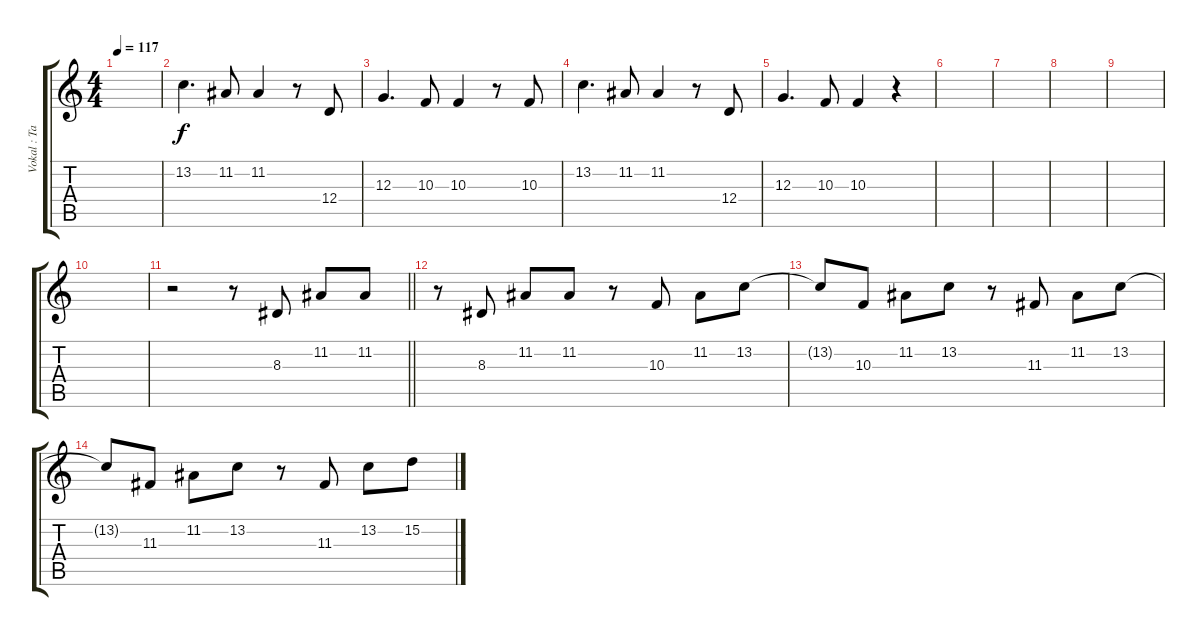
\track ("Vokal : Tainaka Ritsu - San" "Vokal : Ta") {instrument lead6voice}
\staff {score tabs}
\tuning (E4 B3 G3 D3 A2 E2) {hide}
\ts (4 4)
\tempo 117
\clef g2
\ks c
|
13.2.4{d} 11.2.8 11.2.4 r.8 12.4.8 |
12.3.4{d} 10.3.8 10.3.4 r.8 10.3.8 |
13.2.4{d} 11.2.8 11.2.4 r.8 12.4.8 |
12.3.4{d} 10.3.8 10.3.4 r.4 |
|
|
|
|
|
\barLineRight lightlight
r.2{volume 14} r.8 8.3.8 11.2.8 11.2.8 |
r.8 8.3.8 11.2.8 11.2.8 r.8 10.3.8 11.2.8 13.2.8 |
13.2{t}.8 10.3.8 11.2.8 13.2.8 r.8 11.3.8 11.2.8 13.2.8 |
13.2{t}.8 11.3.8 11.2.8 13.2.8 r.8 11.3.8 13.2.8 15.2.8
